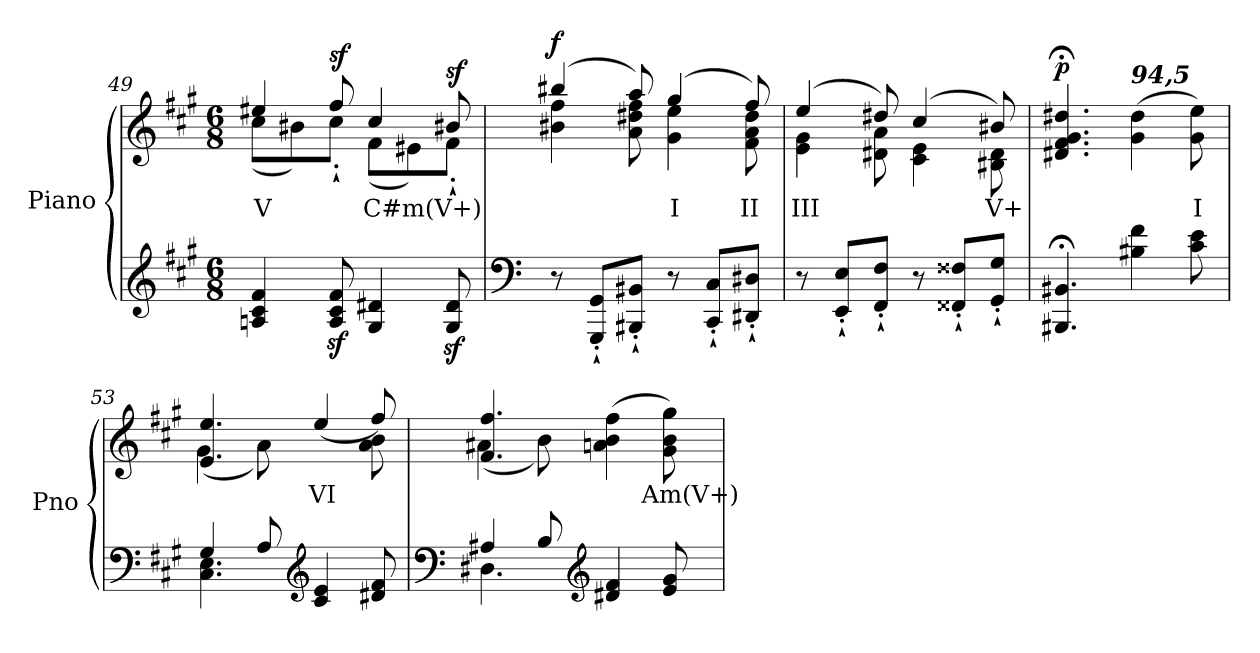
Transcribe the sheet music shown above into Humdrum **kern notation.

**kern	**kern	**text	**dynam
*part1	*part1	*part1	*part1
*staff2	*staff1	*staff1	*staff1/2
*I"Piano	*	*	*
*I'Pno	*	*	*
*clefG2	*clefG2	*	*
*k[f#c#g#]	*k[f#c#g#]	*	*
*M6/8	*M6/8	*	*
=49	=49	=49	=49
*	*^	*	*
!	!	!	!LO:LY:b	!
4An/ 4c#/ 4f#/	4ee#X/	(<8cc#\L	V	.
.	.	8b#X\)	.	.
!	!	!	!	!LO:DY:b
8A/z< 8c#/z< 8f#/z<	8ff#/	8cc#'`\J	.	sf
!	!	!	!LO:LY:b	!
4G#/ 4d#X/	4cc#/	(<8f#\L	C#m(V+)	.
.	.	8e#X\)	.	.
!	!	!	!	!LO:DY:b
8G#/z< 8d#/z<	8b#X/	8f#'`\J	.	sf
=50	=50	=50	=50	=50
*clefF4	*	*	*	*
!	!	!	!	!LO:DY:b
8r	(>4bb#X/	4b#X\ 4ff#\	.	f
8GGG#/'` 8GG#/'`L	.	.	.	.
8BBB#X/'` 8BB#X/'`J	8aa/)	8a\ 8dd#X\ 8ff#\	.	.
!	!	!	!LO:LY:b	!
8r	(>4gg#/	4g#\ 4ee\	I	.
8CC#/'` 8C#/'`L	.	.	.	.
!	!	!	!LO:LY:b	!
8DD#X/'` 8D#X/'`J	8ff#/)	8f#\ 8a\ 8dd#\	II	.
!!LO:LB:g=z	!!
=51	=51	=51	=51	=51
!	!	!	!LO:LY:b	!
8r	(>4ee/	4e\ 4g#\	III	.
8EE/'` 8E/'`L	.	.	.	.
8FF#/'` 8F#/'`J	8dd#X/)	8d#X\ 8a\	.	.
8r	(>4cc#/	4c#\ 4e\	.	.
8FF##X/'` 8F##X/'`L	.	.	.	.
!	!	!	!LO:LY:b	!
8GG#/'` 8G#/'`J	8b#X/)	8B#X\ 8d#\	V+	.
=52	=52	=52	=52	=52
!	!LO:TX:a:Bi:t=47	!	!	!
!	!	!	!	!LO:DY:b
*	*v	*v	*	*
4.BBB#X/; 4.BB#X/;	4.d#X/;< 4.f#/;< 4.g#/;< 4.dd#X/;<	.	p
!	!LO:TX:a:Bi:t=94,5	!	!
4B#X\ 4f#\	(>4g#\ 4dd#\	.	.
!	!	!LO:LY:b	!
8c#\ 8e\	8g#\ 8ee\)	I	.
=53	=53	=53	=53
*^	*^	*	*
4G#/	4.C#\ 4.E\	4.e/ 4.ee/	(>4g#\	.	.
8A/	.	.	8a\)	.	.
*clefG2	*	*	*	*	*
!	!	!	!	!LO:LY:b	!
4c#/ 4e/	4.ryy	(>4ee/	4ryy	VI	.
8d#X/ 8f#/	.	8ff#/)	8a\ 8b\	.	.
=54	=54	=54	=54	=54	=54
*clefF4	*	*	*	*	*
4A#X/	4.D#X\	4.f#/ 4.ff#/	(>4a#X\	.	.
8B/	.	.	8b\)	.	.
*clefG2	*	*	*	*	*
4d#X/ 4f#/	4.ryy	(>4an\ 4b\ 4ff#\	4.ryy	.	.
!	!	!	!	!LO:LY:b	!
8e/ 8g#/	.	8g#\ 8b\ 8gg#\)	.	Am(V+)	.
*v	*v	*	*	*	*
*	*v	*v	*	*
=	=	=	=
*-	*-	*-	*-
